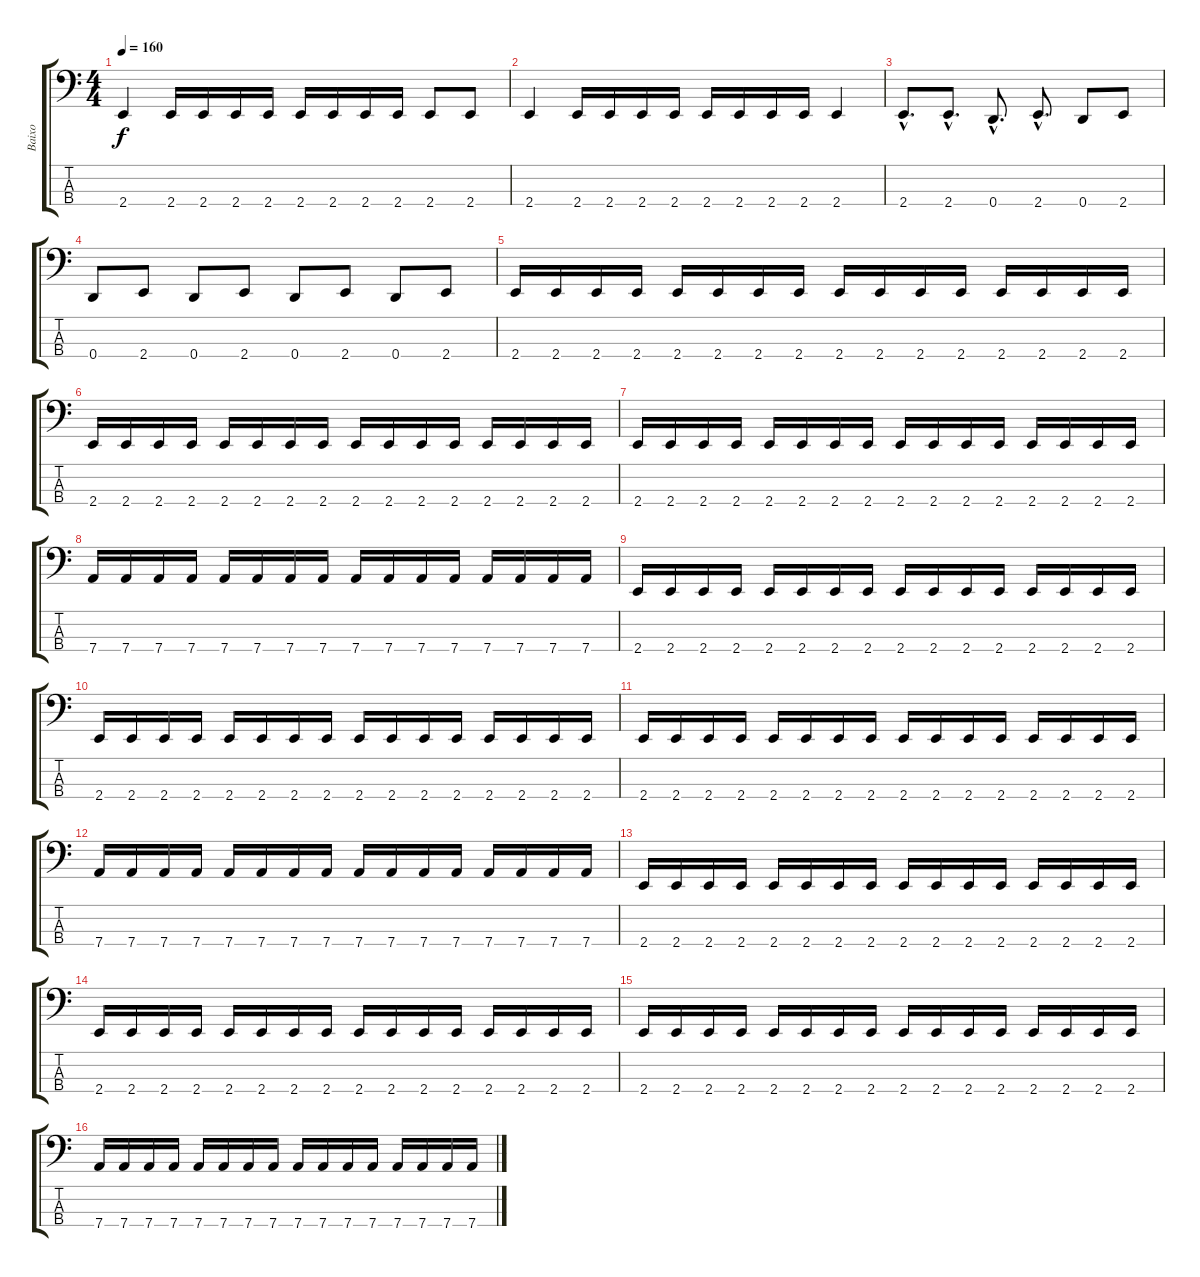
\track ("Baixo" "Baixo") {instrument electricbasspick}
\staff {score tabs}
\tuning (F2 C2 G1 D1) {hide}
\ts (4 4)
\tempo 160
\clef f4
\ks c
2.4.4{dy f} 2.4.16 2.4.16 2.4.16 2.4.16 2.4.16 2.4.16 2.4.16 2.4.16 2.4.8 2.4.8 |
2.4.4 2.4.16 2.4.16 2.4.16 2.4.16 2.4.16 2.4.16 2.4.16 2.4.16 2.4.4 |
2.4{hac}.8{d} 2.4{hac}.8{d} 0.4{hac}.8{d} 2.4{hac}.8{d} 0.4.8 2.4.8 |
0.4.8 2.4.8 0.4.8 2.4.8 0.4.8 2.4.8 0.4.8 2.4.8 |
2.4.16 2.4.16 2.4.16 2.4.16 2.4.16 2.4.16 2.4.16 2.4.16 2.4.16 2.4.16 2.4.16 2.4.16 2.4.16 2.4.16 2.4.16 2.4.16 |
2.4.16 2.4.16 2.4.16 2.4.16 2.4.16 2.4.16 2.4.16 2.4.16 2.4.16 2.4.16 2.4.16 2.4.16 2.4.16 2.4.16 2.4.16 2.4.16 |
2.4.16 2.4.16 2.4.16 2.4.16 2.4.16 2.4.16 2.4.16 2.4.16 2.4.16 2.4.16 2.4.16 2.4.16 2.4.16 2.4.16 2.4.16 2.4.16 |
7.4.16 7.4.16 7.4.16 7.4.16 7.4.16 7.4.16 7.4.16 7.4.16 7.4.16 7.4.16 7.4.16 7.4.16 7.4.16 7.4.16 7.4.16 7.4.16 |
2.4.16 2.4.16 2.4.16 2.4.16 2.4.16 2.4.16 2.4.16 2.4.16 2.4.16 2.4.16 2.4.16 2.4.16 2.4.16 2.4.16 2.4.16 2.4.16 |
2.4.16 2.4.16 2.4.16 2.4.16 2.4.16 2.4.16 2.4.16 2.4.16 2.4.16 2.4.16 2.4.16 2.4.16 2.4.16 2.4.16 2.4.16 2.4.16 |
2.4.16 2.4.16 2.4.16 2.4.16 2.4.16 2.4.16 2.4.16 2.4.16 2.4.16 2.4.16 2.4.16 2.4.16 2.4.16 2.4.16 2.4.16 2.4.16 |
7.4.16 7.4.16 7.4.16 7.4.16 7.4.16 7.4.16 7.4.16 7.4.16 7.4.16 7.4.16 7.4.16 7.4.16 7.4.16 7.4.16 7.4.16 7.4.16 |
2.4.16 2.4.16 2.4.16 2.4.16 2.4.16 2.4.16 2.4.16 2.4.16 2.4.16 2.4.16 2.4.16 2.4.16 2.4.16 2.4.16 2.4.16 2.4.16 |
2.4.16 2.4.16 2.4.16 2.4.16 2.4.16 2.4.16 2.4.16 2.4.16 2.4.16 2.4.16 2.4.16 2.4.16 2.4.16 2.4.16 2.4.16 2.4.16 |
2.4.16 2.4.16 2.4.16 2.4.16 2.4.16 2.4.16 2.4.16 2.4.16 2.4.16 2.4.16 2.4.16 2.4.16 2.4.16 2.4.16 2.4.16 2.4.16 |
7.4.16 7.4.16 7.4.16 7.4.16 7.4.16 7.4.16 7.4.16 7.4.16 7.4.16 7.4.16 7.4.16 7.4.16 7.4.16 7.4.16 7.4.16 7.4.16
